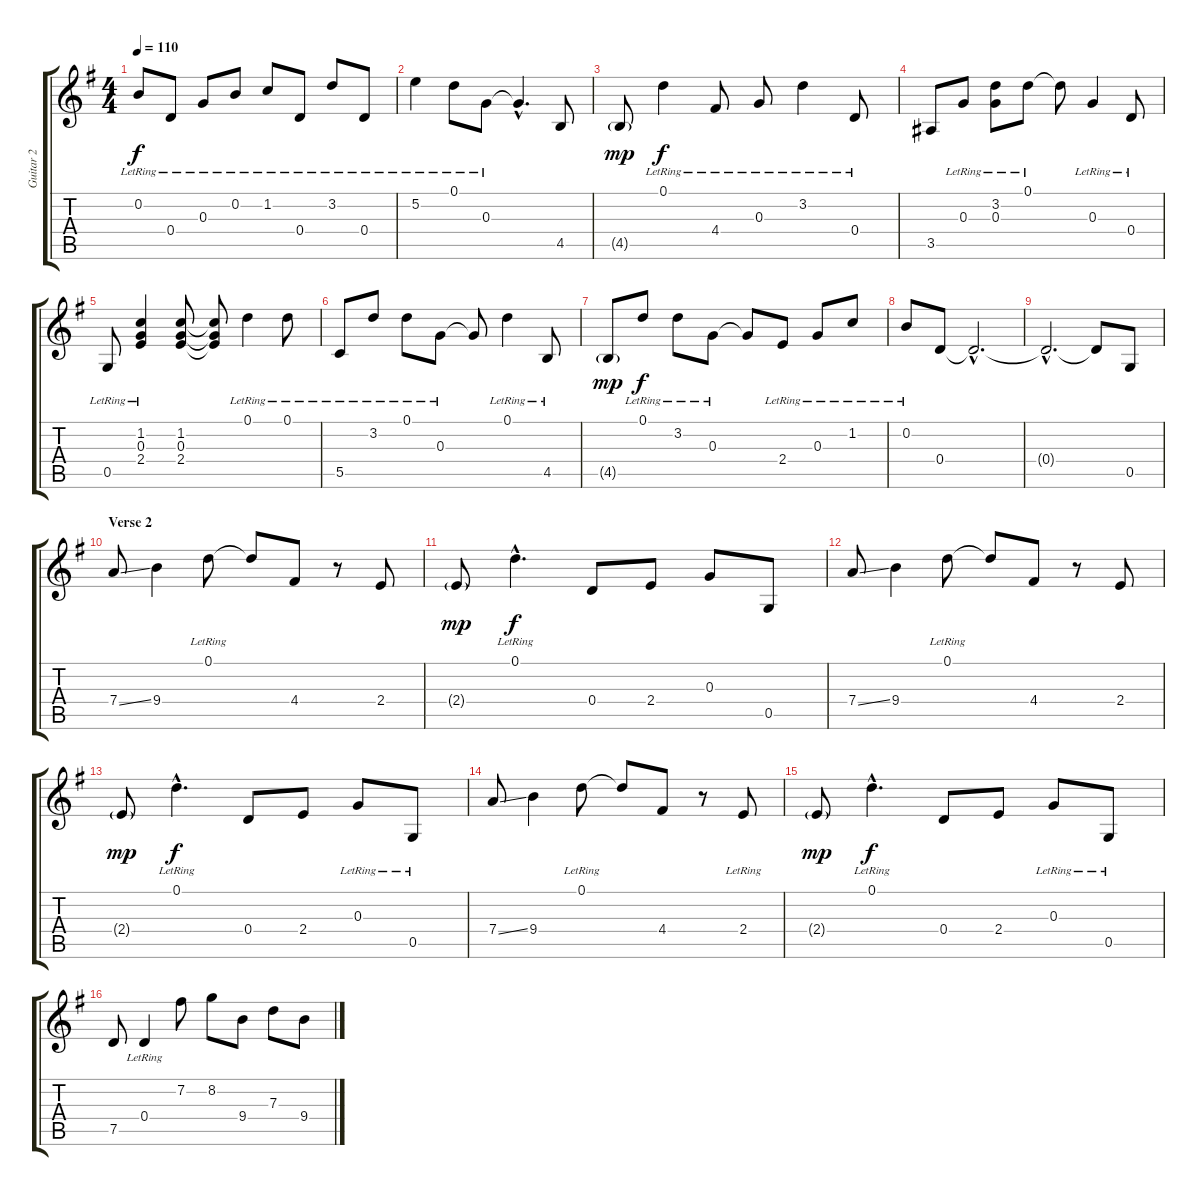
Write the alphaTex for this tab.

\track ("Guitar 2" "Guitar 2") {instrument electricguitarjazz}
\staff {score tabs}
\tuning (D4 B3 G3 D3 G2 D2) {hide}
\ts (4 4)
\tempo 110
\clef g2
\ks g
0.2{lr}.8{dy f} 0.4{lr}.8 0.3{lr}.8 0.2{lr}.8 1.2{lr}.8 0.4{lr}.8 3.2{lr}.8 0.4{lr}.8 |
5.2{lr}.4 0.1{lr}.8 0.3{lr}.8 0.3{hac t}.4{d} 4.5.8 |
4.5{g}.8{dy mp} 0.1{lr}.4{dy f} 4.4{lr}.8 0.3{lr}.8 3.2{lr}.4 0.4{lr}.8 |
3.5.8 0.3{lr}.8 (3.2{lr} 0.3{lr}).8 0.1{lr}.8 0.1{t}.8 0.3{lr}.4 0.4{lr}.8 |
0.5{lr}.8 (1.2{lr} 0.3{lr} 2.4{lr}).4 (1.2 0.3 2.4).8 (1.2{t} 0.3{t} 2.4{t}).8 0.1{lr}.4 0.1{lr}.8 |
5.5{lr}.8 3.2{lr}.8 0.1{lr}.8 0.3{lr}.8 0.3{t}.8 0.1{lr}.4 4.5{lr}.8 |
4.5{g}.8{dy mp} 0.1{lr}.8{dy f} 3.2{lr}.8 0.3{lr}.8 0.3{t}.8 2.4{lr}.8 0.3{lr}.8 1.2{lr}.8 |
0.2{lr}.8 0.4.8 0.4{hac t}.2{d} |
0.4{hac t}.2{d} 0.4{t}.8 0.5.8 |
\section ("" "Verse 2")
7.4{ss}.8 9.4.4 0.1{lr}.8 0.1{t}.8 4.4.8 r.8 2.4.8 |
2.4{g}.8{dy mp} 0.1{hac lr}.4{d dy f} 0.4.8 2.4.8 0.3.8 0.5.8 |
7.4{ss}.8 9.4.4 0.1{lr}.8 0.1{t}.8 4.4.8 r.8 2.4.8 |
2.4{g}.8{dy mp} 0.1{hac lr}.4{d dy f} 0.4.8 2.4.8 0.3{lr}.8 0.5{lr}.8 |
7.4{ss}.8 9.4.4 0.1{lr}.8 0.1{t}.8 4.4.8 r.8 2.4{lr}.8 |
2.4{g}.8{dy mp} 0.1{hac lr}.4{d dy f} 0.4.8 2.4.8 0.3{lr}.8 0.5{lr}.8 |
7.5.8 0.4{lr}.4 7.2.8 8.2.8 9.4.8 7.3.8 9.4{ss}.8
